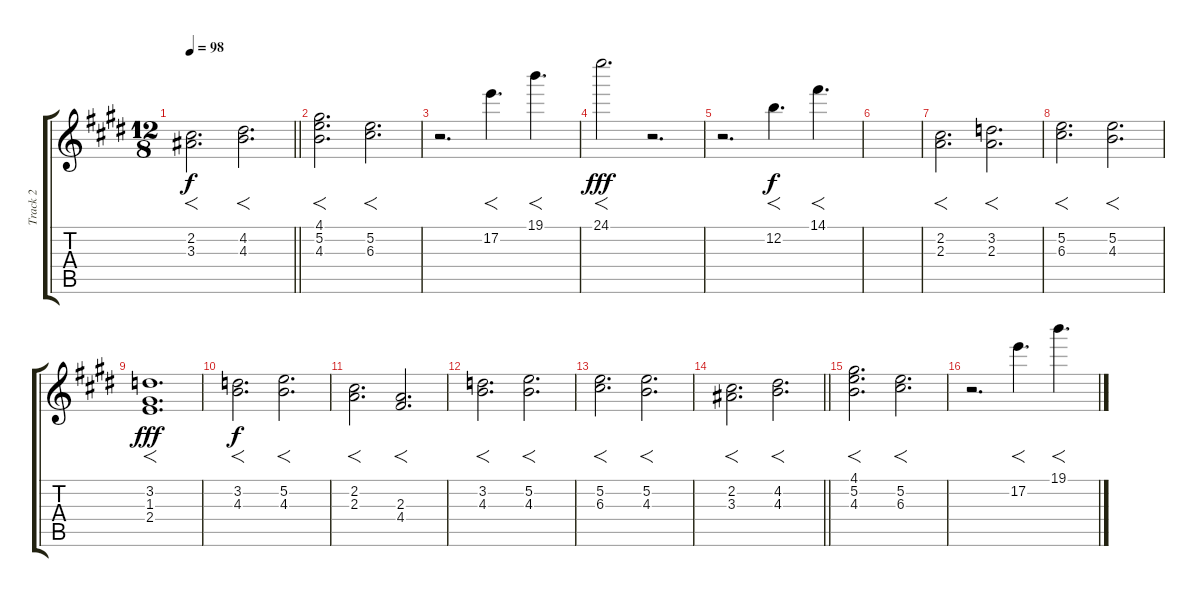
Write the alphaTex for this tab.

\track ("Track 2" "Track 2") {instrument electricguitarjazz}
\staff {score tabs}
\tuning (E4 B3 G3 D3 A2 E2) {hide}
\ts (12 8)
\tempo 98
\clef g2
\barLineRight lightlight
\ks e
(2.2 3.3).2{f d dy f} (4.2 4.3).2{f d} |
(4.1 5.2 4.3).2{f d} (5.2 6.3).2{f d} |
r.2{d} 17.2.4{f d} 19.1.4{f d} |
24.1.2{f d dy fff} r.2{d} |
r.2{d} 12.2.4{f d dy f} 14.1.4{f d} |
|
(2.2 2.3).2{f d} (3.2 2.3).2{f d} |
(5.2 6.3).2{f d} (5.2 4.3).2{f d} |
(3.2 1.3 2.4).1{f d dy fff} |
(3.2 4.3).2{f d dy f} (5.2 4.3).2{f d} |
(2.2 2.3).2{f d} (2.3 4.4).2{f d} |
(3.2 4.3).2{f d} (5.2 4.3).2{f d} |
(5.2 6.3).2{f d} (5.2 4.3).2{f d} |
\barLineRight lightlight
(2.2 3.3).2{f d} (4.2 4.3).2{f d} |
(4.1 5.2 4.3).2{f d} (5.2 6.3).2{f d} |
r.2{d} 17.2.4{f d} 19.1.4{f d}
